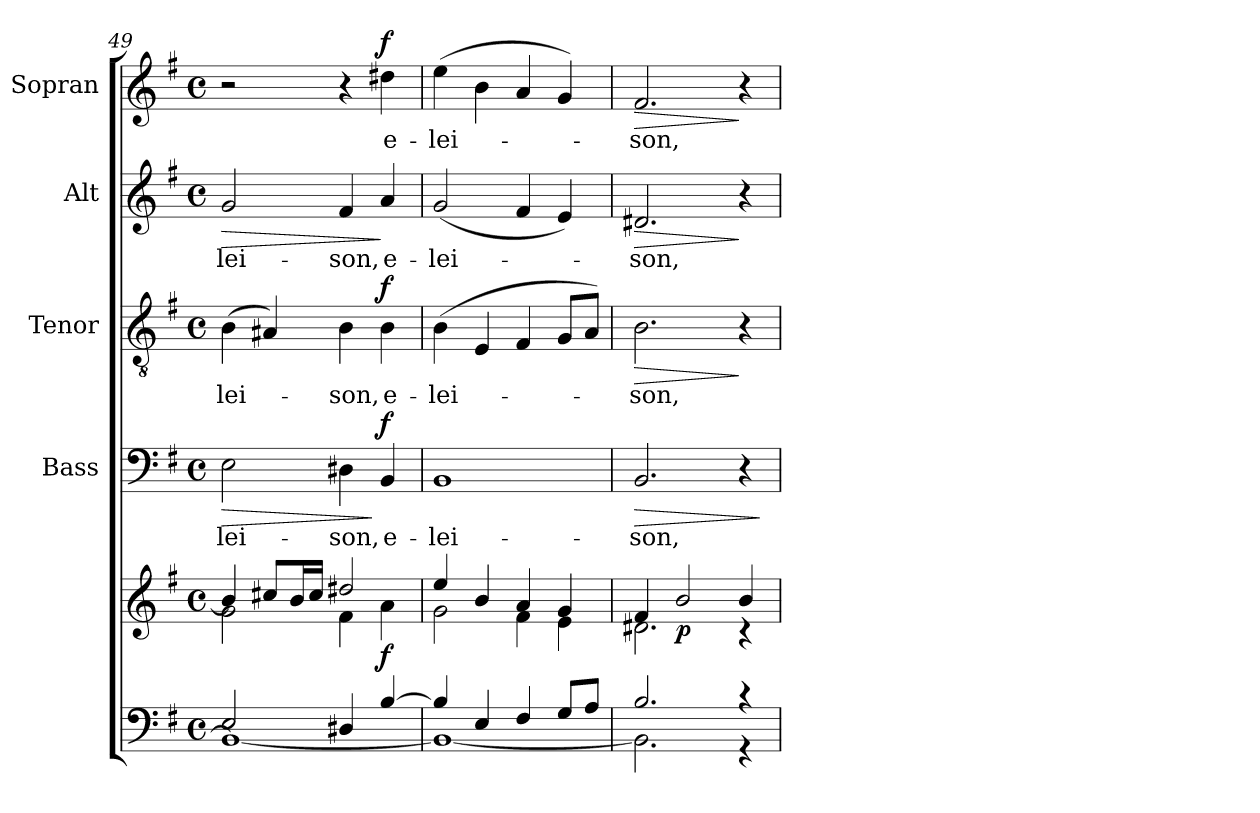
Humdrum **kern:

**kern	**kern	**dynam	**kern	**text	**dynam	**kern	**text	**dynam	**kern	**text	**dynam	**kern	**text	**dynam
*part5	*part5	*part5	*part4	*part4	*part4	*part3	*part3	*part3	*part2	*part2	*part2	*part1	*part1	*part1
*staff6	*staff5	*staff5/6	*staff4	*staff4	*staff4	*staff3	*staff3	*staff3	*staff2	*staff2	*staff2	*staff1	*staff1	*staff1
*	*	*	*I"Bass	*	*	*I"Tenor	*	*	*I"Alt	*	*	*I"Sopran	*	*
*	*	*	*I'B.	*	*	*I'T.	*	*	*I'A.	*	*	*I'S.	*	*
*clefF4	*clefG2	*	*clefF4	*	*	*clefGv2	*	*	*clefG2	*	*	*clefG2	*	*
*k[f#]	*k[f#]	*	*k[f#]	*	*	*k[f#]	*	*	*k[f#]	*	*	*k[f#]	*	*
*G:	*G:	*	*G:	*	*	*G:	*	*	*G:	*	*	*G:	*	*
*M4/4	*M4/4	*	*M4/4	*	*	*M4/4	*	*	*M4/4	*	*	*M4/4	*	*
*met(c)	*met(c)	*	*met(c)	*	*	*met(c)	*	*	*met(c)	*	*	*met(c)	*	*
=49	=49	=49	=49	=49	=49	=49	=49	=49	=49	=49	=49	=49	=49	=49
*^	*^	*	*	*	*	*	*	*	*	*	*	*	*	*
!	!	!	!	!	!	!LO:LY:b	!LO:HP:b	!	!LO:LY:b	!	!	!LO:LY:b	!LO:HP:b	!	!	!
2E/	1BB_	4b/]	2g\	.	2E\	-lei-	>	(>4B\	-lei-	.	2g/	-lei-	>	2r	.	.
.	.	8cc#X/L	.	.	.	.	.	4A#X/)	.	.	.	.	.	.	.	.
.	.	16b/L	.	.	.	.	.	.	.	.	.	.	.	.	.	.
.	.	16cc#/JJ	.	.	.	.	.	.	.	.	.	.	.	.	.	.
!	!	!	!	!	!	!LO:LY:b	!	!	!LO:LY:b	!	!	!LO:LY:b	!	!	!	!
4D#X/	.	2dd#X/	4f#\	.	4D#X\	-son,	.	4B\	-son,	.	4f#/	-son,	.	4r	.	.
!	!	!	!	!LO:DY:a=2	!	!LO:LY:b	!LO:DY:n=1:a	!	!LO:LY:b	!LO:DY:a	!	!LO:LY:b	!	!	!LO:LY:b	!LO:DY:a
[>4B/	.	.	4a\	f	4BB/	e-	] f	4B\	e-	f	4a/	e-	]	4dd#X\	e-	f
!!LO:PB:g=z
=50	=50	=50	=50	=50	=50	=50	=50	=50	=50	=50	=50	=50	=50	=50	=50	=50
!	!	!	!	!	!	!LO:LY:b	!	!	!LO:LY:b	!	!	!LO:LY:b	!	!	!LO:LY:b	!
4B/]	1BB_	4ee/	2g\	.	1BB	-lei-	.	(>4B\	-lei-	.	(<2g/	-lei-	.	(>4ee\	-lei-	.
4E/	.	4b/	.	.	.	.	.	4E/	.	.	.	.	.	4b\	.	.
4F#/	.	4a/	4f#\	.	.	.	.	4F#/	.	.	4f#/	.	.	4a/	.	.
8G/L	.	4g/	4e\	.	.	.	.	8G/L	.	.	4e/)	.	.	4g/)	.	.
8A/J	.	.	.	.	.	.	.	8A/J)	.	.	.	.	.	.	.	.
=51	=51	=51	=51	=51	=51	=51	=51	=51	=51	=51	=51	=51	=51	=51	=51	=51
!	!	!	!	!	!	!LO:LY:b	!LO:HP:b	!	!LO:LY:b	!LO:HP:b	!	!LO:LY:b	!LO:HP:b	!	!LO:LY:b	!LO:HP:b
2.B/	2.BB\]	4f#/	2.d#X\	.	2.BB/	-son,	>	2.B\	-son,	>	2.d#X/	-son,	>	2.f#/	-son,	>
!	!	!	!	!LO:DY:b	!	!	!	!	!	!	!	!	!	!	!	!
.	.	2b/	.	p	.	.	.	.	.	.	.	.	.	.	.	.
4r	4r	4b/	4rc	.	4r	.	.	4r	.	]	4r	.	]	4r	.	]
*v	*v	*	*	*	*	*	*	*	*	*	*	*	*	*	*	*
*	*v	*v	*	*	*	*	*	*	*	*	*	*	*	*	*
.	.	.	.	.	]	.	.	.	.	.	.	.	.	.
=	=	=	=	=	=	=	=	=	=	=	=	=	=	=
*-	*-	*-	*-	*-	*-	*-	*-	*-	*-	*-	*-	*-	*-	*-
